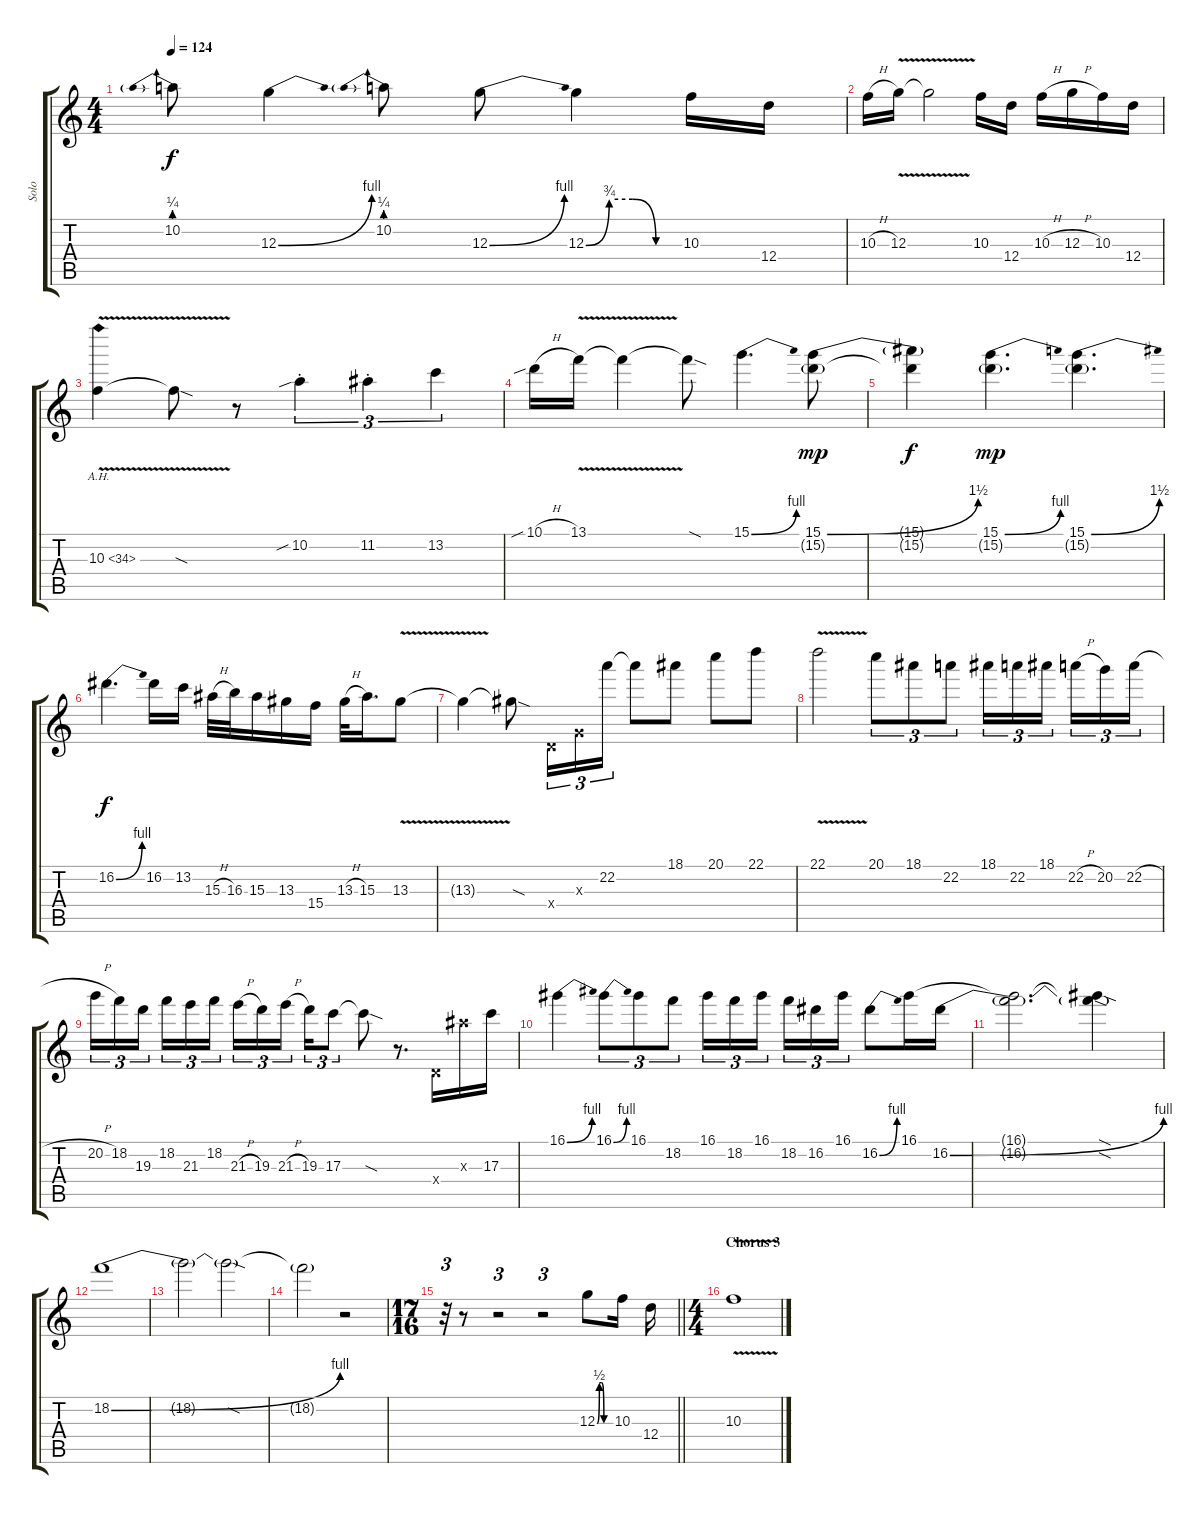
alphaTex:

\track ("Solo" "Solo") {instrument distortionguitar}
\staff {score tabs}
\tuning (E4 B3 G3 D3 A2 E2) {hide}
\ts (4 4)
\tempo 124
\clef g2
\ks c
10.2{be (prebend 0 1 60 1)}.8{dy f} 12.3{be (bend 0 0 60 4)}.4 10.2{be (prebend 0 1 60 1)}.8 12.3{be (bend 0 0 60 4)}.8 12.3{be (custom 0 0 15 3 30 3 45 0 60 0)}.4 10.3.16 12.4.16 |
10.3{h}.16 12.3{v}.16 12.3{t}.2 10.3.16 12.4.16 10.3{h}.16 12.3{h}.16 10.3.16 12.4.16 |
10.3{ah 24 v}.4 10.3{sod t}.8 r.8 10.2{sib st}.4{tu (3 2)} 11.2{st}.4{tu (3 2)} 13.2.4{tu (3 2)} |
10.1{sib h}.16 13.1{v}.16 13.1{t}.4 13.1{sod t}.8 15.1{be (bend 0 0 60 4)}.4{d} (15.1{be (bend 0 0 60 6)} 15.2{g}).8{dy mp} |
(15.1{t} 15.2{t}).4{dy f} (15.1{be (bend 0 0 60 4)} 15.2{g}).4{d dy mp} (15.1{be (bend 0 0 60 6)} 15.2{g}).4{d} |
16.2{be (bend 0 0 60 4)}.4{d dy f} 16.2.16 13.2.16 15.3{h}.32 16.3.32 15.3.16 13.3.16 15.4.16 13.3{h}.32 15.3.16{d} 13.3{v}.8 |
13.3{t}.4 13.3{sod t}.8 0.4{x}.16{tu (3 2)} 0.3{x}.16{tu (3 2)} 22.2.16{tu (3 2)} 22.2{t}.8 18.1.8 20.1.8 22.1.8 |
22.1{v}.2 20.1.8{tu (3 2)} 18.1.8{tu (3 2)} 22.2.8{tu (3 2)} 18.1.16{tu (3 2)} 22.2.16{tu (3 2)} 18.1.16{tu (3 2) beam splitsecondary} 22.2{h}.16{tu (3 2)} 20.2.16{tu (3 2)} 22.2{h}.16{tu (3 2)} |
20.2{h}.16{tu (3 2)} 18.2.16{tu (3 2)} 19.3.16{tu (3 2) beam splitsecondary} 18.2.16{tu (3 2)} 21.3.16{tu (3 2)} 18.2.16{tu (3 2)} 21.3{h}.16{tu (3 2)} 19.3.16{tu (3 2)} 21.3{h}.16{tu (3 2) beam splitsecondary} 19.3.16{tu (3 2)} 17.3.8{tu (3 2)} 17.3{sod t}.8 r.8{d} 0.4{x}.16 15.3{x}.16 17.3.16 |
16.1{be (bend 0 0 60 4)}.4 16.1{be (bend 0 0 60 4)}.8{tu (3 2)} 16.1.8{tu (3 2)} 18.2.8{tu (3 2)} 16.1.16{tu (3 2)} 18.2.16{tu (3 2)} 16.1.16{tu (3 2) beam splitsecondary} 18.2.16{tu (3 2)} 16.2.16{tu (3 2)} 16.1.16{tu (3 2)} 16.2{be (bend 0 0 60 4)}.8 16.1.16 16.2{be (bend 0 0 60 4)}.16 |
(16.1{t} 16.2{t}).2{d} (16.1{sod t} 16.2{sod t}).4 |
18.2{be (bend 0 0 60 4)}.1 |
18.2{t}.2 18.2{sod t}.2 |
18.2{t}.2 r.2 |
\ts (17 16)
\barLineRight lightlight
r.32{tu (3 2)} r.8 r.2{tu (3 2) instrument distortionguitar} r.2{tu (3 2)} 12.3{be (custom 0 0 10 2 20 2 30 0 60 0)}.8 10.3.16 12.4.16 |
\ts (4 4)
\section ("" "Chorus 3")
10.3{v}.1
